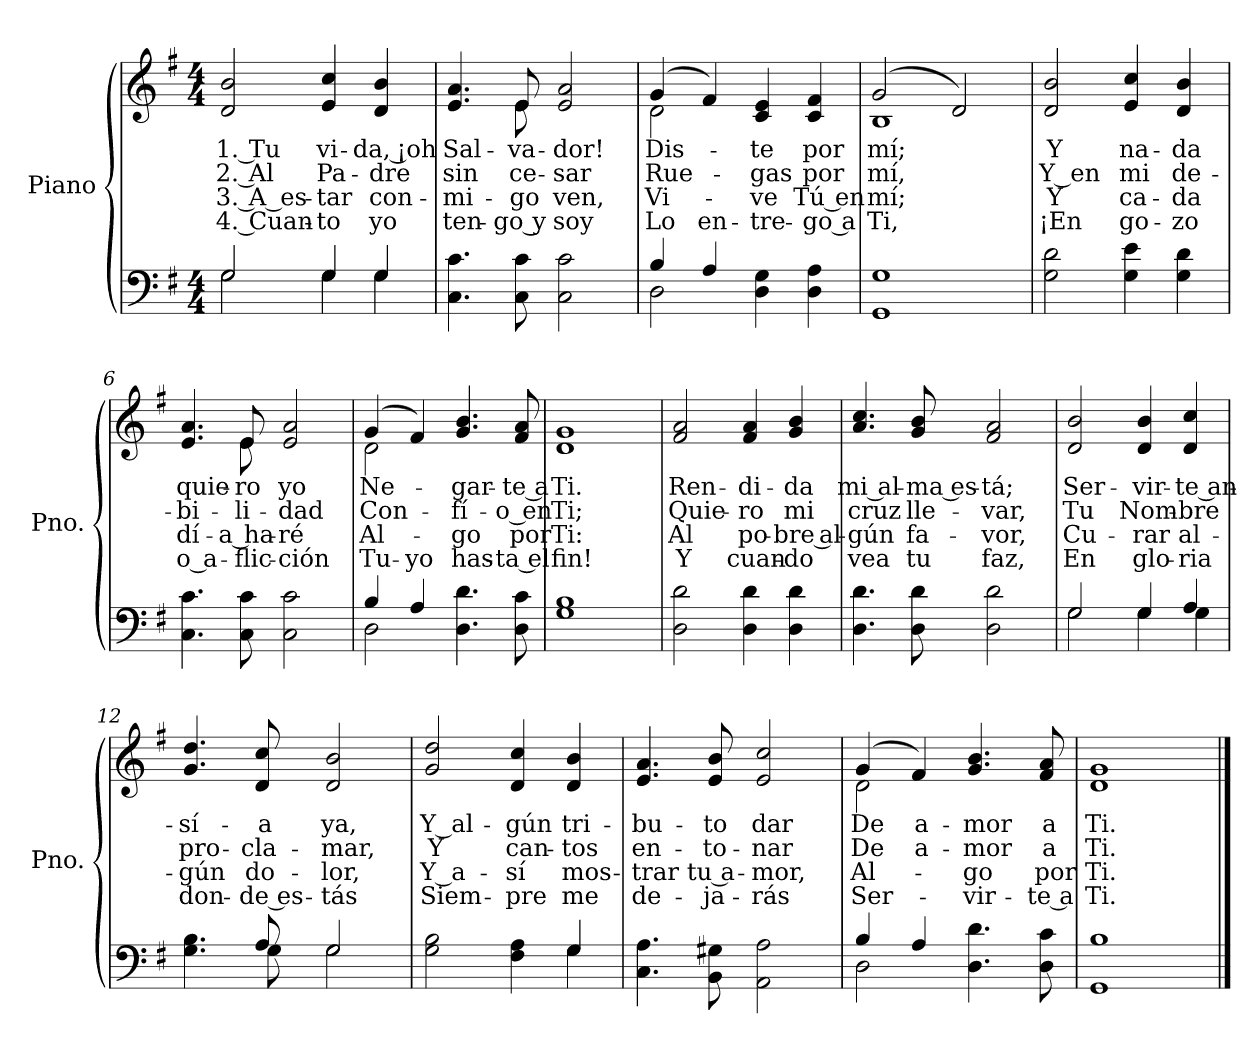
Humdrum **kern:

**kern	**kern	**text	**text	**text	**text
*part1	*part1	*part1	*part1	*part1	*part1
*staff2	*staff1	*staff1	*staff1	*staff1	*staff1
*I"Piano	*	*	*	*	*
*I'Pno.	*	*	*	*	*
*stria5	*stria5	*	*	*	*
*clefF4	*clefG2	*	*	*	*
*k[f#]	*k[f#]	*	*	*	*
*M4/4	*M4/4	*	*	*	*
=1	=1	=1	=1	=1	=1
*^	*	*	*	*	*
!	!	!	!LO:LY:b	!LO:LY:b	!LO:LY:b	!LO:LY:b
2G/	2G\	2d/ 2b/	1. Tu	2. Al	3. A es-	4. Cuan-
!	!	!	!LO:LY:b	!LO:LY:b	!LO:LY:b	!LO:LY:b
4G/	4G\	4e/ 4cc/	vi-	Pa-	-tar	-to
!	!	!	!LO:LY:b	!LO:LY:b	!LO:LY:b	!LO:LY:b
4G/	4G\	4d/ 4b/	-da, ¡oh	-dre	con-	yo
=2	=2	=2	=2	=2	=2	=2
!	!	!	!LO:LY:b	!LO:LY:b	!LO:LY:b	!LO:LY:b
*v	*v	*^	*	*	*	*
4.C\ 4.c\	4.e/ 4.a/	4.ryy	Sal-	sin	-mi-	ten-
!	!	!	!LO:LY:b	!LO:LY:b	!LO:LY:b	!LO:LY:b
8C\ 8c\	8e/	8e\	-va-	ce-	-go	-go y
!	!	!	!LO:LY:b	!LO:LY:b	!LO:LY:b	!LO:LY:b
2C\ 2c\	2e/ 2a/	2ryy	-dor!	-sar	ven,	soy
=3	=3	=3	=3	=3	=3	=3
*^	*	*	*	*	*	*
!	!	!	!	!LO:LY:b	!LO:LY:b	!LO:LY:b	!LO:LY:b
4B/	2D\	(4g/	2d\	Dis-	Rue-	Vi-	Lo
!	!	!	!	!	!	!	!LO:LY:b
4A/	.	4f#/)	.	.	.	.	en-
!	!	!	!	!LO:LY:b	!LO:LY:b	!LO:LY:b	!LO:LY:b
4D\ 4G\	2ryy	4c/ 4e/	2ryy	-te	-gas	-ve	-tre-
!	!	!	!	!LO:LY:b	!LO:LY:b	!LO:LY:b	!LO:LY:b
4D\ 4A\	.	4c/ 4f#/	.	por	por	Tú en	-go a
*v	*v	*	*	*	*	*	*
=4	=4	=4	=4	=4	=4	=4
!	!	!	!LO:LY:b	!LO:LY:b	!LO:LY:b	!LO:LY:b
1GG 1G	(2g/	1B	mí;	mí,	mí;	Ti,
.	2d/)	.	.	.	.	.
*	*v	*v	*	*	*	*
!!LO:LB:g=z
=5	=5	=5	=5	=5	=5
!	!	!LO:LY:b	!LO:LY:b	!LO:LY:b	!LO:LY:b
2G\ 2d\	2d/ 2b/	Y	Y en	Y	¡En
!	!	!LO:LY:b	!LO:LY:b	!LO:LY:b	!LO:LY:b
4G\ 4e\	4e/ 4cc/	na-	mi	ca-	go-
!	!	!LO:LY:b	!LO:LY:b	!LO:LY:b	!LO:LY:b
4G\ 4d\	4d/ 4b/	-da	de-	-da	-zo
=6	=6	=6	=6	=6	=6
!	!	!LO:LY:b	!LO:LY:b	!LO:LY:b	!LO:LY:b
*	*^	*	*	*	*
4.C\ 4.c\	4.e/ 4.a/	4.ryy	quie-	-bi-	dí-	o a-
!	!	!	!LO:LY:b	!LO:LY:b	!LO:LY:b	!LO:LY:b
8C\ 8c\	8e/	8e\	-ro	-li-	-a ha-	-flic-
!	!	!	!LO:LY:b	!LO:LY:b	!LO:LY:b	!LO:LY:b
2C\ 2c\	2e/ 2a/	2ryy	yo	-dad	-ré	-ción
=7	=7	=7	=7	=7	=7	=7
*^	*	*	*	*	*	*
!	!	!	!	!LO:LY:b	!LO:LY:b	!LO:LY:b	!LO:LY:b
4B/	2D\	(4g/	2d\	Ne-	Con-	Al-	Tu-
!	!	!	!	!	!	!	!LO:LY:b
4A/	.	4f#/)	.	.	.	.	yo
!	!	!	!	!LO:LY:b	!LO:LY:b	!LO:LY:b	!LO:LY:b
4.D\ 4.d\	2ryy	4.g/ 4.b/	2ryy	-gar-	-fí-	-go	has-
!	!	!	!	!LO:LY:b	!LO:LY:b	!LO:LY:b	!LO:LY:b
8D\ 8c\	.	8f#/ 8a/	.	-te a	-o en	por	-ta el
*v	*v	*	*	*	*	*	*
*	*v	*v	*	*	*	*
=8	=8	=8	=8	=8	=8
!	!	!LO:LY:b	!LO:LY:b	!LO:LY:b	!LO:LY:b
1G 1B	1d 1g	Ti.	Ti;	Ti:	fin!
!!LO:LB:g=z
=9	=9	=9	=9	=9	=9
!	!	!LO:LY:b	!LO:LY:b	!LO:LY:b	!LO:LY:b
2D\ 2d\	2f#/ 2a/	Ren-	Quie-	Al	Y
!	!	!LO:LY:b	!LO:LY:b	!LO:LY:b	!LO:LY:b
4D\ 4d\	4f#/ 4a/	-di-	-ro	po-	cuan-
!	!	!LO:LY:b	!LO:LY:b	!LO:LY:b	!LO:LY:b
4D\ 4d\	4g/ 4b/	-da	mi	-bre al-	-do
=10	=10	=10	=10	=10	=10
!	!	!LO:LY:b	!LO:LY:b	!LO:LY:b	!LO:LY:b
4.D\ 4.d\	4.a/ 4.cc/	mi al-	cruz	-gún	vea
!	!	!LO:LY:b	!LO:LY:b	!LO:LY:b	!LO:LY:b
8D\ 8d\	8g/ 8b/	-ma es-	lle-	fa-	tu
!	!	!LO:LY:b	!LO:LY:b	!LO:LY:b	!LO:LY:b
2D\ 2d\	2f#/ 2a/	-tá;	-var,	-vor,	faz,
=11	=11	=11	=11	=11	=11
*^	*	*	*	*	*
!	!	!	!LO:LY:b	!LO:LY:b	!LO:LY:b	!LO:LY:b
2G/	2G\	2d/ 2b/	Ser-	Tu	Cu-	En
!	!	!	!LO:LY:b	!LO:LY:b	!LO:LY:b	!LO:LY:b
4G/	4G\	4d/ 4b/	-vir-	Nom-	-rar	glo-
!	!	!	!LO:LY:b	!LO:LY:b	!LO:LY:b	!LO:LY:b
4A/	4G\	4d/ 4cc/	-te an-	-bre	al-	-ria
=12	=12	=12	=12	=12	=12	=12
!	!	!	!LO:LY:b	!LO:LY:b	!LO:LY:b	!LO:LY:b
4.G\ 4.B\	4.ryy	4.g/ 4.dd/	-sí-	pro-	-gún	don-
!	!	!	!LO:LY:b	!LO:LY:b	!LO:LY:b	!LO:LY:b
8A/	8G\	8d/ 8cc/	-a	-cla-	do-	-de es-
!	!	!	!LO:LY:b	!LO:LY:b	!LO:LY:b	!LO:LY:b
2G/	2G\	2d/ 2b/	ya,	-mar,	-lor,	-tás
!!LO:LB:g=z
=13	=13	=13	=13	=13	=13	=13
!	!	!	!LO:LY:b	!LO:LY:b	!LO:LY:b	!LO:LY:b
2G\ 2B\	2.ryy	2g/ 2dd/	Y al-	Y	Y a-	Siem-
!	!	!	!LO:LY:b	!LO:LY:b	!LO:LY:b	!LO:LY:b
4F#\ 4A\	.	4d/ 4cc/	-gún	can-	-sí	-pre
!	!	!	!LO:LY:b	!LO:LY:b	!LO:LY:b	!LO:LY:b
4G/	4G\	4d/ 4b/	tri-	-tos	mos-	me
=14	=14	=14	=14	=14	=14	=14
!	!	!	!LO:LY:b	!LO:LY:b	!LO:LY:b	!LO:LY:b
*v	*v	*	*	*	*	*
4.C\ 4.A\	4.e/ 4.a/	-bu-	en-	-trar	de-
!	!	!LO:LY:b	!LO:LY:b	!LO:LY:b	!LO:LY:b
8BB\ 8G#X\	8e/ 8b/	-to	-to-	tu a-	-ja-
!	!	!LO:LY:b	!LO:LY:b	!LO:LY:b	!LO:LY:b
2AA\ 2A\	2e/ 2cc/	dar	-nar	-mor,	-rás
=15	=15	=15	=15	=15	=15
*^	*	*	*	*	*
!	!	!	!LO:LY:b	!LO:LY:b	!LO:LY:b	!LO:LY:b
*	*	*^	*	*	*	*
4B/	2D\	(4g/	2d\	De	De	Al-	Ser-
!	!	!	!	!LO:LY:b	!LO:LY:b	!	!
4A/	.	4f#/)	.	a-	a-	.	.
!	!	!	!	!LO:LY:b	!LO:LY:b	!LO:LY:b	!LO:LY:b
4.D\ 4.d\	2ryy	4.g/ 4.b/	2ryy	-mor	-mor	-go	-vir-
!	!	!	!	!LO:LY:b	!LO:LY:b	!LO:LY:b	!LO:LY:b
8D\ 8c\	.	8f#/ 8a/	.	a	a	por	-te a
*v	*v	*	*	*	*	*	*
*	*v	*v	*	*	*	*
=16	=16	=16	=16	=16	=16
!	!	!LO:LY:b	!LO:LY:b	!LO:LY:b	!LO:LY:b
1GG 1B	1d 1g	Ti.	Ti.	Ti.	Ti.
==	==	==	==	==	==
*-	*-	*-	*-	*-	*-
